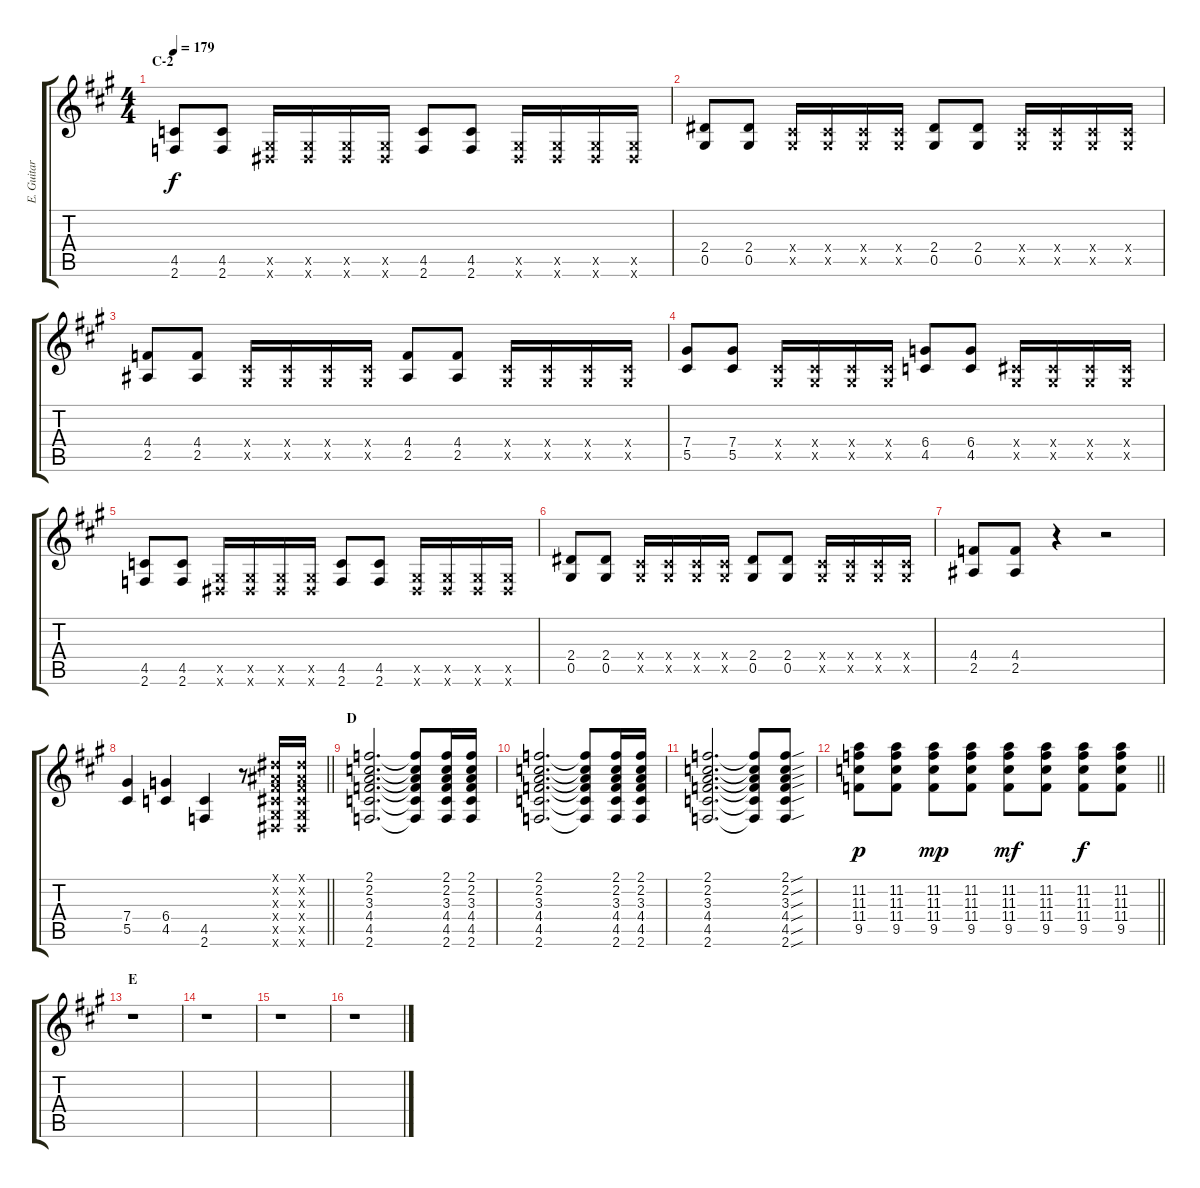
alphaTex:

\track ("E. Guitar III" "E. Guitar ") {instrument overdrivenguitar}
\staff {score tabs}
\tuning (Eb4 Bb3 Gb3 Db3 Ab2 Eb2) {hide}
\ts (4 4)
\section ("" "C-2")
\tempo 179
\clef g2
\ks a
(4.5 2.6).8{dy f} (4.5 2.6).8 (0.5{x} 0.6{x}).16 (0.5{x} 0.6{x}).16 (0.5{x} 0.6{x}).16 (0.5{x} 0.6{x}).16 (4.5 2.6).8 (4.5 2.6).8 (0.5{x} 0.6{x}).16 (0.5{x} 0.6{x}).16 (0.5{x} 0.6{x}).16 (0.5{x} 0.6{x}).16 |
(2.4 0.5).8 (2.4 0.5).8 (0.4{x} 0.5{x}).16 (0.4{x} 0.5{x}).16 (0.4{x} 0.5{x}).16 (0.4{x} 0.5{x}).16 (2.4 0.5).8 (2.4 0.5).8 (0.4{x} 0.5{x}).16 (0.4{x} 0.5{x}).16 (0.4{x} 0.5{x}).16 (0.4{x} 0.5{x}).16 |
(4.4 2.5).8 (4.4 2.5).8 (0.4{x} 0.5{x}).16 (0.4{x} 0.5{x}).16 (0.4{x} 0.5{x}).16 (0.4{x} 0.5{x}).16 (4.4 2.5).8 (4.4 2.5).8 (0.4{x} 0.5{x}).16 (0.4{x} 0.5{x}).16 (0.4{x} 0.5{x}).16 (0.4{x} 0.5{x}).16 |
(7.4 5.5).8 (7.4 5.5).8 (0.4{x} 0.5{x}).16 (0.4{x} 0.5{x}).16 (0.4{x} 0.5{x}).16 (0.4{x} 0.5{x}).16 (6.4 4.5).8 (6.4 4.5).8 (0.4{x} 0.5{x}).16 (0.4{x} 0.5{x}).16 (0.4{x} 0.5{x}).16 (0.4{x} 0.5{x}).16 |
(4.5 2.6).8 (4.5 2.6).8 (0.5{x} 0.6{x}).16 (0.5{x} 0.6{x}).16 (0.5{x} 0.6{x}).16 (0.5{x} 0.6{x}).16 (4.5 2.6).8 (4.5 2.6).8 (0.5{x} 0.6{x}).16 (0.5{x} 0.6{x}).16 (0.5{x} 0.6{x}).16 (0.5{x} 0.6{x}).16 |
(2.4 0.5).8 (2.4 0.5).8 (0.4{x} 0.5{x}).16 (0.4{x} 0.5{x}).16 (0.4{x} 0.5{x}).16 (0.4{x} 0.5{x}).16 (2.4 0.5).8 (2.4 0.5).8 (0.4{x} 0.5{x}).16 (0.4{x} 0.5{x}).16 (0.4{x} 0.5{x}).16 (0.4{x} 0.5{x}).16 |
(4.4 2.5).8 (4.4 2.5).8 r.4 r.2 |
\barLineRight lightlight
(7.4 5.5).4 (6.4 4.5).4 (4.5 2.6).4 r.8 (0.1{x} 0.2{x} 0.3{x} 0.4{x} 0.5{x} 0.6{x}).16 (0.1{x} 0.2{x} 0.3{x} 0.4{x} 0.5{x} 0.6{x}).16 |
\section ("" "D")
(2.1 2.2 3.3 4.4 4.5 2.6).2{d} (2.1{t} 2.2{t} 3.3{t} 4.4{t} 4.5{t} 2.6{t}).8 (2.1 2.2 3.3 4.4 4.5 2.6).16 (2.1 2.2 3.3 4.4 4.5 2.6).16 |
(2.1 2.2 3.3 4.4 4.5 2.6).2{d} (2.1{t} 2.2{t} 3.3{t} 4.4{t} 4.5{t} 2.6{t}).8 (2.1 2.2 3.3 4.4 4.5 2.6).16 (2.1 2.2 3.3 4.4 4.5 2.6).16 |
(2.1 2.2 3.3 4.4 4.5 2.6).2{d} (2.1{t} 2.2{t} 3.3{t} 4.4{t} 4.5{t} 2.6{t}).8 (2.1{sou} 2.2{sou} 3.3{sou} 4.4{sou} 4.5{sou} 2.6{sou}).8 |
\barLineRight lightlight
(11.2 11.3 11.4 9.5).8{dy p} (11.2 11.3 11.4 9.5).8 (11.2 11.3 11.4 9.5).8{dy mp} (11.2 11.3 11.4 9.5).8 (11.2 11.3 11.4 9.5).8{dy mf} (11.2 11.3 11.4 9.5).8 (11.2 11.3 11.4 9.5).8{dy f} (11.2 11.3 11.4 9.5).8 |
\section ("" "E")
r.1 |
r.1 |
r.1 |
r.1
